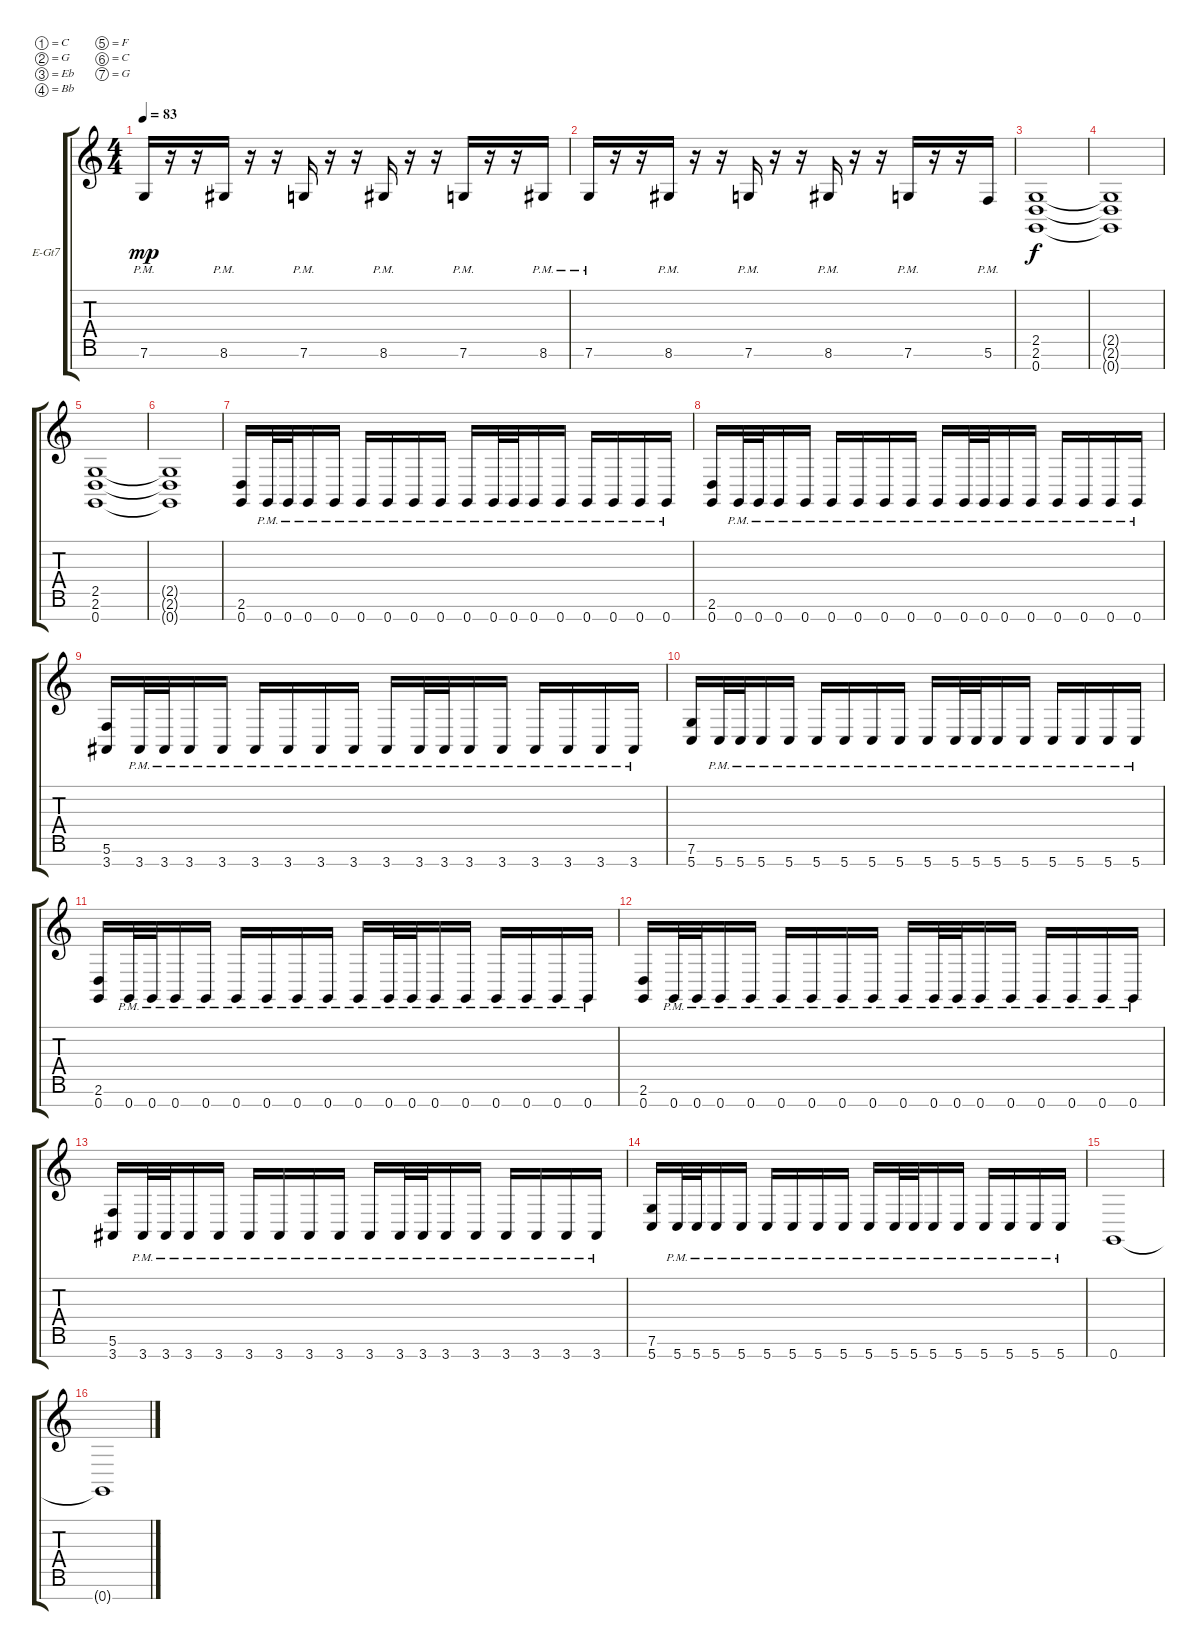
\defaultSystemsLayout 4
\bracketExtendMode groupsimilarinstruments
\firstSystemTrackNameOrientation horizontal
\otherSystemsTrackNameOrientation horizontal
\track ("Rhythm" "E-Gt7") {instrument distortionguitar}
\staff {score tabs}
\tuning (C4 G3 Eb3 Bb2 F2 C2 G1)
\ts (4 4)
\tempo 83
\clef g2
\ks c
7.6{pm}.16{dy mp} r.16 r.16 8.6{pm}.16 r.16 r.16 7.6{pm}.16 r.16 r.16 8.6{pm}.16 r.16 r.16 7.6{pm}.16 r.16 r.16 8.6{pm}.16 |
7.6{pm}.16 r.16 r.16 8.6{pm}.16 r.16 r.16 7.6{pm}.16 r.16 r.16 8.6{pm}.16 r.16 r.16 7.6{pm}.16 r.16 r.16 5.6{pm}.16 |
(0.7 2.6 2.5).1{dy f} |
(0.7{t} 2.6{t} 2.5{t}).1 |
(0.7 2.6 2.5).1 |
(0.7{t} 2.6{t} 2.5{t}).1 |
(0.7 2.6).16 0.7{pm}.32 0.7{pm}.32 0.7{pm}.16 0.7{pm}.16 0.7{pm}.16 0.7{pm}.16 0.7{pm}.16 0.7{pm}.16 0.7{pm}.16 0.7{pm}.32 0.7{pm}.32 0.7{pm}.16 0.7{pm}.16 0.7{pm}.16 0.7{pm}.16 0.7{pm}.16 0.7{pm}.16 |
(0.7 2.6).16 0.7{pm}.32 0.7{pm}.32 0.7{pm}.16 0.7{pm}.16 0.7{pm}.16 0.7{pm}.16 0.7{pm}.16 0.7{pm}.16 0.7{pm}.16 0.7{pm}.32 0.7{pm}.32 0.7{pm}.16 0.7{pm}.16 0.7{pm}.16 0.7{pm}.16 0.7{pm}.16 0.7{pm}.16 |
(3.7 5.6).16 3.7{pm}.32 3.7{pm}.32 3.7{pm}.16 3.7{pm}.16 3.7{pm}.16 3.7{pm}.16 3.7{pm}.16 3.7{pm}.16 3.7{pm}.16 3.7{pm}.32 3.7{pm}.32 3.7{pm}.16 3.7{pm}.16 3.7{pm}.16 3.7{pm}.16 3.7{pm}.16 3.7{pm}.16 |
(5.7 7.6).16 5.7{pm}.32 5.7{pm}.32 5.7{pm}.16 5.7{pm}.16 5.7{pm}.16 5.7{pm}.16 5.7{pm}.16 5.7{pm}.16 5.7{pm}.16 5.7{pm}.32 5.7{pm}.32 5.7{pm}.16 5.7{pm}.16 5.7{pm}.16 5.7{pm}.16 5.7{pm}.16 5.7{pm}.16 |
(0.7 2.6).16 0.7{pm}.32 0.7{pm}.32 0.7{pm}.16 0.7{pm}.16 0.7{pm}.16 0.7{pm}.16 0.7{pm}.16 0.7{pm}.16 0.7{pm}.16 0.7{pm}.32 0.7{pm}.32 0.7{pm}.16 0.7{pm}.16 0.7{pm}.16 0.7{pm}.16 0.7{pm}.16 0.7{pm}.16 |
(0.7 2.6).16 0.7{pm}.32 0.7{pm}.32 0.7{pm}.16 0.7{pm}.16 0.7{pm}.16 0.7{pm}.16 0.7{pm}.16 0.7{pm}.16 0.7{pm}.16 0.7{pm}.32 0.7{pm}.32 0.7{pm}.16 0.7{pm}.16 0.7{pm}.16 0.7{pm}.16 0.7{pm}.16 0.7{pm}.16 |
(3.7 5.6).16 3.7{pm}.32 3.7{pm}.32 3.7{pm}.16 3.7{pm}.16 3.7{pm}.16 3.7{pm}.16 3.7{pm}.16 3.7{pm}.16 3.7{pm}.16 3.7{pm}.32 3.7{pm}.32 3.7{pm}.16 3.7{pm}.16 3.7{pm}.16 3.7{pm}.16 3.7{pm}.16 3.7{pm}.16 |
(5.7 7.6).16 5.7{pm}.32 5.7{pm}.32 5.7{pm}.16 5.7{pm}.16 5.7{pm}.16 5.7{pm}.16 5.7{pm}.16 5.7{pm}.16 5.7{pm}.16 5.7{pm}.32 5.7{pm}.32 5.7{pm}.16 5.7{pm}.16 5.7{pm}.16 5.7{pm}.16 5.7{pm}.16 5.7{pm}.16 |
0.7.1 |
0.7{t}.1
